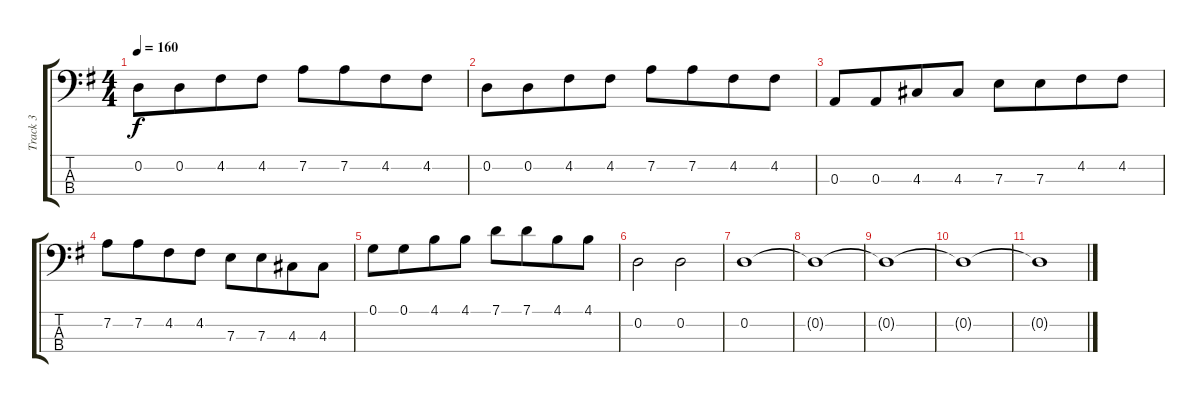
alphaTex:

\track ("Track 3" "Track 3") {instrument electricbassfinger}
\staff {score tabs}
\tuning (G2 D2 A1 E1) {hide}
\ts (4 4)
\tempo 160
\clef f4
\ks g
0.2.8{dy f} 0.2.8{beam merge} 4.2.8 4.2.8 7.2.8 7.2.8{beam merge} 4.2.8 4.2.8 |
0.2.8 0.2.8{beam merge} 4.2.8 4.2.8 7.2.8 7.2.8{beam merge} 4.2.8 4.2.8 |
0.3.8 0.3.8{beam merge} 4.3.8 4.3.8 7.3.8 7.3.8{beam merge} 4.2.8 4.2.8 |
7.2.8 7.2.8{beam merge} 4.2.8 4.2.8 7.3.8 7.3.8{beam merge} 4.3.8 4.3.8 |
0.1.8{beam merge} 0.1.8{beam merge} 4.1.8{beam merge} 4.1.8{beam split} 7.1.8{beam merge} 7.1.8{beam merge} 4.1.8{beam merge} 4.1.8 |
0.2.2 0.2.2 |
0.2.1 |
0.2{t}.1 |
0.2{t}.1 |
0.2{t}.1 |
0.2{t}.1
